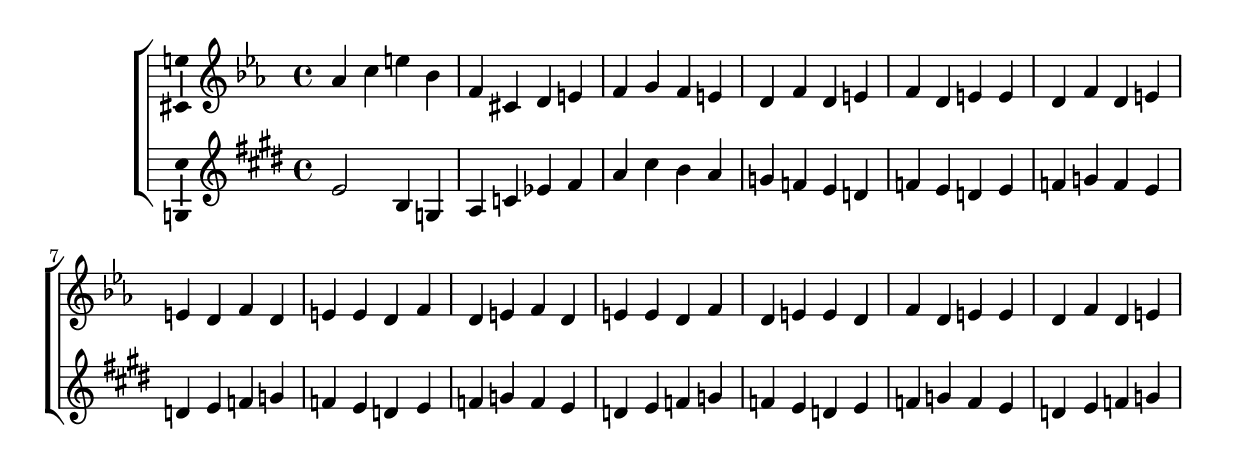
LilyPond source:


\header {
    texidoc = "Ambituses indicate pitch ranges for voices.

By default, the ambitus grob is put before the clef.  You can control
this behaviour through the @code{breakAlignOrder} property of the score
context by redefining the order.


The shape of the note heads to use can be changed via the
@code{note-head-style} property, which holds the glyph name of the
note head.  The vertical line between the upper and lower head can be
switched on or off via the @code{join-heads} property.

"
}

%{

 tex chokes on #

, e.g. with the following addition to the
paper block:

@example
\translator @{
  \ScoreContext
  breakAlignOrder = #'(
    instrument-name
    left-edge
    span-bar
    breathing-sign
    clef
    ambitus
    key-signature
    staff-bar
    time-signature
    custos
  )
@}
@end example

 
@example
\translator @{
  \VoiceContext
  \consists Ambitus_engraver
  Ambitus \set #'note-head-style = #'noteheads-2mensural
  Ambitus \set #'join-heads = ##f
@}
@end example


 %}
\version "2.1.23"

upper = \notes \relative c {
	\clef "treble"
	\key c \minor
	as'' c e bes f cis d e f g f e d f d e
	f d e e d f d e e d f d e e d f d e
	f d e e d f d e e d f d e e d f d e
}

lower = \notes \relative c {
	\clef "treble"
	\key e \major
	e'2 b4 g a c es fis a cis b a g f e d
	f e d e f g f e d e f g f e d e f g
	f e d e f g f e d e f g f e d e f g
}

\score { \context ChoirStaff {
	<<
		\new Staff { \upper }
		\new Staff { \lower }
	>> }
	\paper {
	       \translator {
			\ScoreContext
			breakAlignOrder = #'(
				instrument-name
				left-edge
				ambitus
				span-bar
				breathing-sign
				clef
				key-signature
				staff-bar
				time-signature
				custos
			)
		}
		\translator {
			\VoiceContext
			\consists Ambitus_engraver
		}
	}
}

